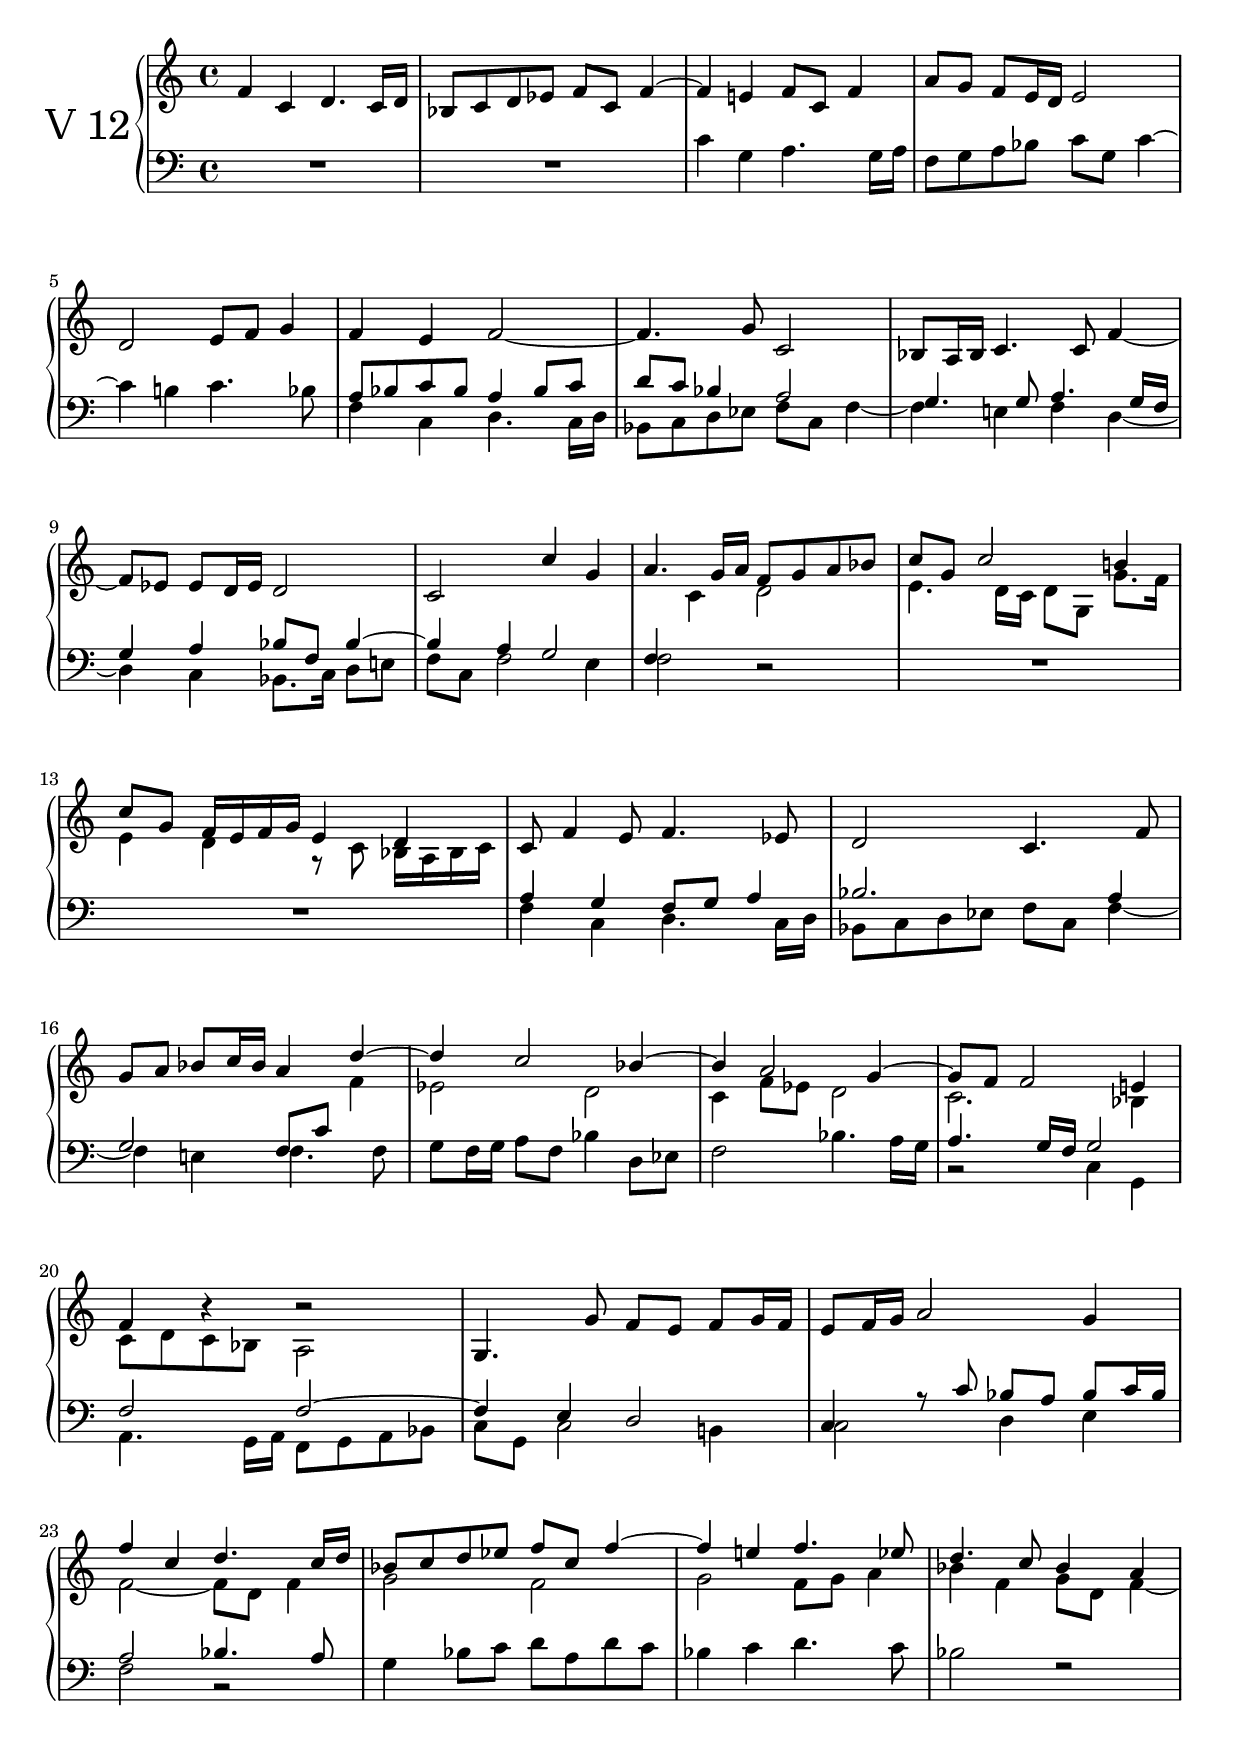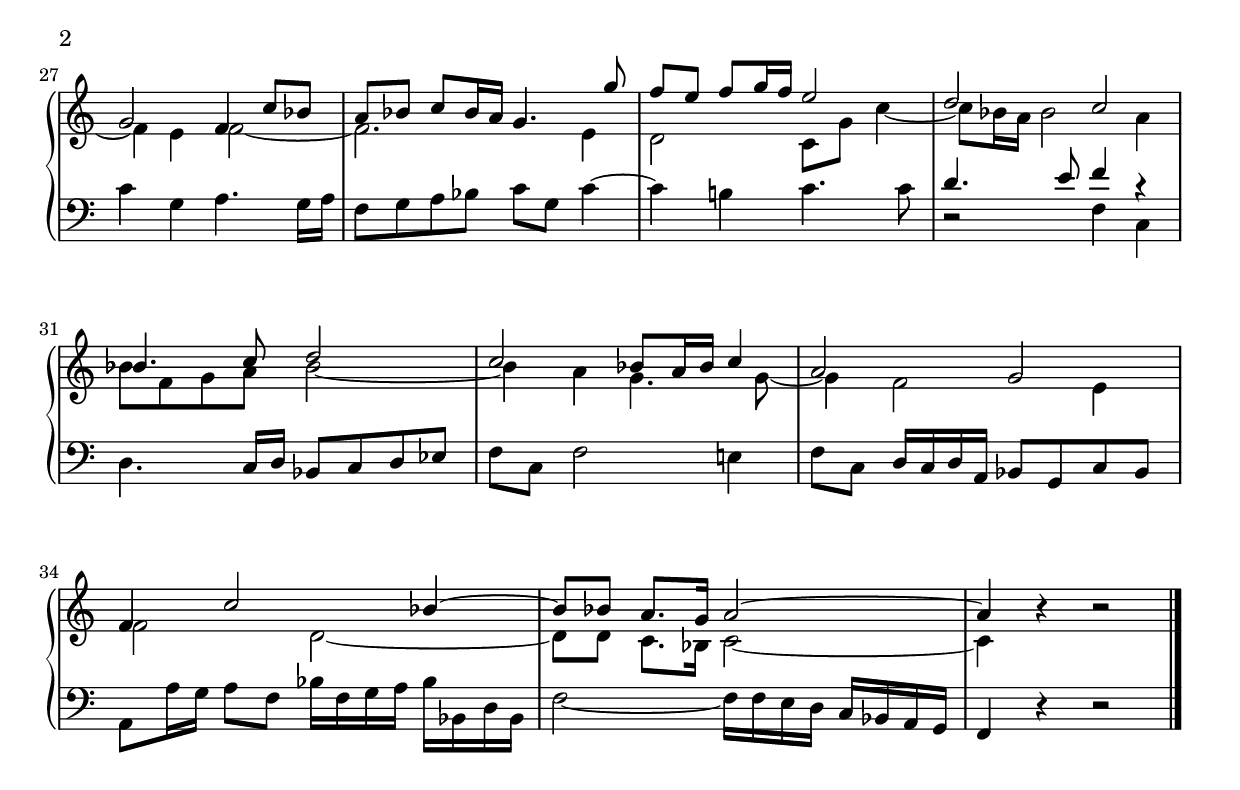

tracka = \relative c'' { 
    s1
    s1
    s1
    s1
    %% 5
    s1
    s1
    s1
    s1
    s1
    %% 10
    s2 c4 g
    a4. g16 a f8 g a bes
    c g c2 b4
    c8 g f16 e f g e4 d
    c8 f4 e8 f4. es8
    %% 15
    d2 c4. f8
    g a bes [ c16 bes ] a4 d~
    d c2 bes4~
    bes a2 g4~
    g8 f f2 e!4
    %% 20
    f b4\rest b2\rest
    s1
    s1
    f'4 c d4. c16 d
    bes8 c d es f c f4~
    %% 25
    f e! f4. es8
    d4. c8 bes4 a
    g2 f4 c'8 bes
    a bes c bes16 a g4. g'8
    f e f [ g16 f ] e2
    %% 30
    d c
    bes4. c8 d2
    c2 bes8 a16 bes c4
    a2 g
    f4 c'2 bes4~
    %% 35
    bes8 bes a8. g16 a2~
    a4 b4\rest b2\rest
    \bar "|."
}

trackb = \relative c { 
    \oneVoice
    f'4 c d4. c16 d
    bes8 c d es f c \tieUp f4~
    f e! f8 c f4
    a8 g f [ e16 d ] e2
    %% 5
    d e8 f g4
    f e \tieDown f2~
    f4. g8 c,2
    bes8 a16 bes c4. c8 f4~
    f8 es es [ d16 es ] d2
    %% 10
    c2 s 
    \voiceTwo
    s4 c4 d2
    e4. d16 c d8 g, g'8. f16
    e4 d r8 c8 bes16 a bes c
    s1
    %% 15
    s1
    s2. f4
    es2 d
    c4 f8 es d2
    c2. bes4
    %% 20
    c8 d c bes a2
    \oneVoice
    g4. g'8 f e f [ g16 f ]
    e8 f16 g a2 g4
    \voiceTwo
    f2~ f8 d f4
    g2 f
    %% 25
    g f8 g a4
    bes f g8 d f4~
    f e f2~
    f2. e4
    d2 c8 g' c4~
    %% 30
    c8 bes16 a bes2 a4
    bes8 f g a bes2~
    bes4 a g4. g8~
    g4 f2 e4
    f2 d~
    %% 35
    d8 d c8. bes16 c2~
    c4 s4 s2
}

trackc = \relative c { 
    \clef bass
    s1
    s1
    \oneVoice
    c'4 g a4. g16 a
    f8 g a bes c g c4~
    %% 5
    c b c4. bes8
    \voiceOne
    a bes c bes a4 bes8 c
    d c bes4 a2
    g4. g8 a4. g16 f
    g4 a bes8 f bes4~
    %% 10
    bes a g2
    f4 s2.
    s1
    s1
    a4 g f8 g a4
    %% 15
    bes2. a4
    g2 f8 c' s4
    s1
    s1
    a4. g16 f g2
    %% 20
    f f~
    f4 e d2
    c4 r8 c'8 bes a bes c16 bes
    a2 bes4. a8
    \oneVoice
    g4 bes8 c d a d c
    %% 25
    bes4 c d4. c8
    bes2 f2\rest
    c'4 g a4. g16 a
    f8 g a bes c g c4~
    c b c4. c8
    %% 30
    \voiceOne
    d4. e8 f4 r4
}

trackd = \relative c { 
    \oneVoice
    R1
    R1
    s1
    s1
    s1
    \voiceTwo
    f4 c d4. c16 d
    bes8 c d es f c f4~
    f e! f d~
    d c bes8. c16 d8 e!
    %% 10
    f c f2 e4
    f2 \oneVoice r2
    R1
    R1
    \voiceTwo
    f4 c d4. c16 d
    %% 15
    bes8 c d es f c f4~
    f4 e! f4. f8
    g f16 g a8 f bes4 d,8 es
    f2 bes4. a16 g
    b,2\rest c4 g
    %% 20
    a4. g16 a f8 g a bes
    c g c2 b4
    c2 d4 e
    f2 b,2\rest
    s1
    s1
    s1
    s1
    s1
    s1
    %% 30
    d2\rest f4 c
    \stemNeutral d4. c16 d bes8 c d es
    f8 c f2 e!4
    f8 c d16 c d a bes8 g c bes
    a a'16 g a8 f bes16 f g a bes bes, d bes
    %% 35
    f'2~ f16 f e d c bes a g
    f4 d'4\rest d2\rest
}

\include "merge.ly"
\score
{
    \new PianoStaff <<
		\accidentalStyle "piano"

        \set PianoStaff.instrumentName = # "Ⅴ 12"
        \new Staff = "up" << { \tracka } \\ {\trackb} >>
        \new Staff = "down" << {\trackc } \\ {\trackd} >>
    >>
    \layout 
    {
        \context { \PianoStaff \override InstrumentName #'font-size = #5  }
		\context { \Staff \consists #merge-rests-engraver }
		\context { \Staff \consists #merge-mmrests-engraver }
        \context 
        {
            %\Score
            %\override SpacingSpanner.common-shortest-duration = #(ly:make-moment 1/8)
        }
    }
    \midi {\tempo 4=100}
}
